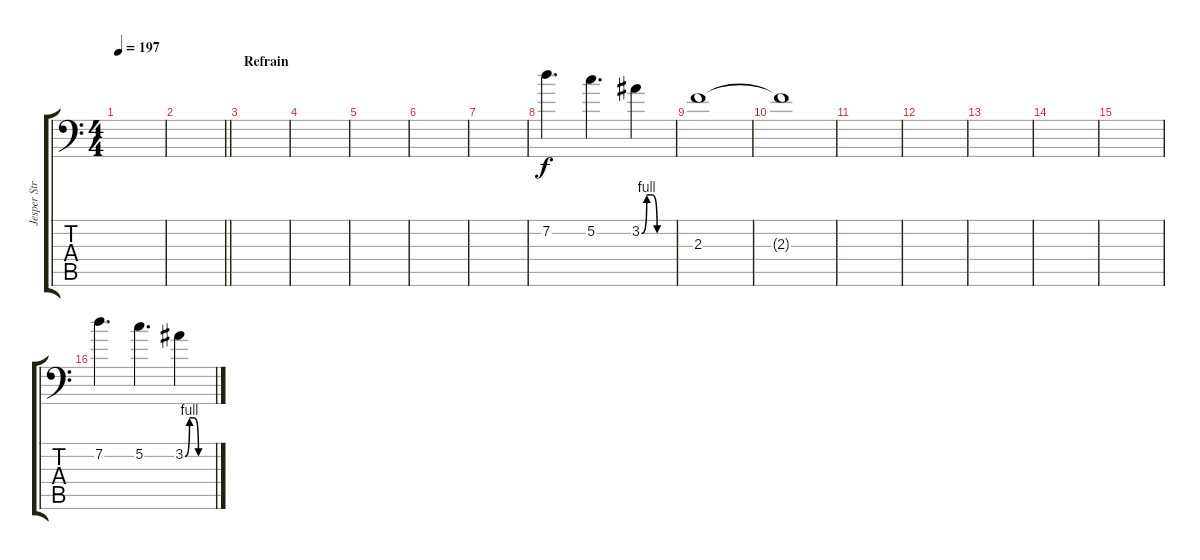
\track ("Jesper Strömblad 2te Stimme" "Jesper Str") {instrument distortionguitar}
\staff {score tabs}
\tuning (C4 G3 Eb3 Bb2 F2 Bb1) {hide}
\ts (4 4)
\tempo 197
\clef f4
\ks c
|
\barLineRight lightlight
|
\section ("" "Refrain")
|
|
|
|
|
7.2.4{d} 5.2.4{d} 3.2{be (custom 0 0 10 4 20 4 30 0 60 0)}.4 |
2.3.1 |
2.3{t}.1 |
|
|
|
|
|
7.2.4{d} 5.2.4{d} 3.2{be (custom 0 0 10 4 20 4 30 0 60 0)}.4
